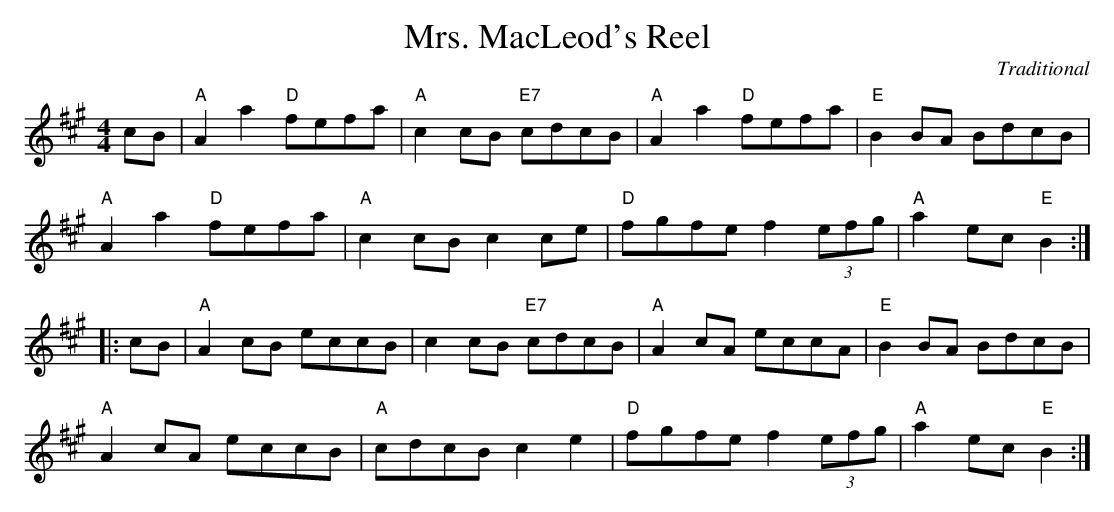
X:1
T:Mrs. MacLeod's Reel
C:Traditional
M:4/4
L:1/8
K:A
cB | "A" A2 a2 "D" fefa | "A" c2 cB "E7" cdcB | "A" A2 a2 "D" fefa | "E" B2 BA BdcB |
"A" A2 a2 "D" fefa | "A" c2 cB c2 ce | "D" fgfe f2 (3efg | "A" a2 ec "E" B2 :|
|: cB | "A" A2 cB eccB | c2 cB "E7" cdcB | "A" A2 cA eccA | "E" B2 BA BdcB |
"A" A2 cA eccB | "A" cdcB c2 e2 | "D" fgfe f2 (3efg | "A" a2 ec "E" B2 :|
